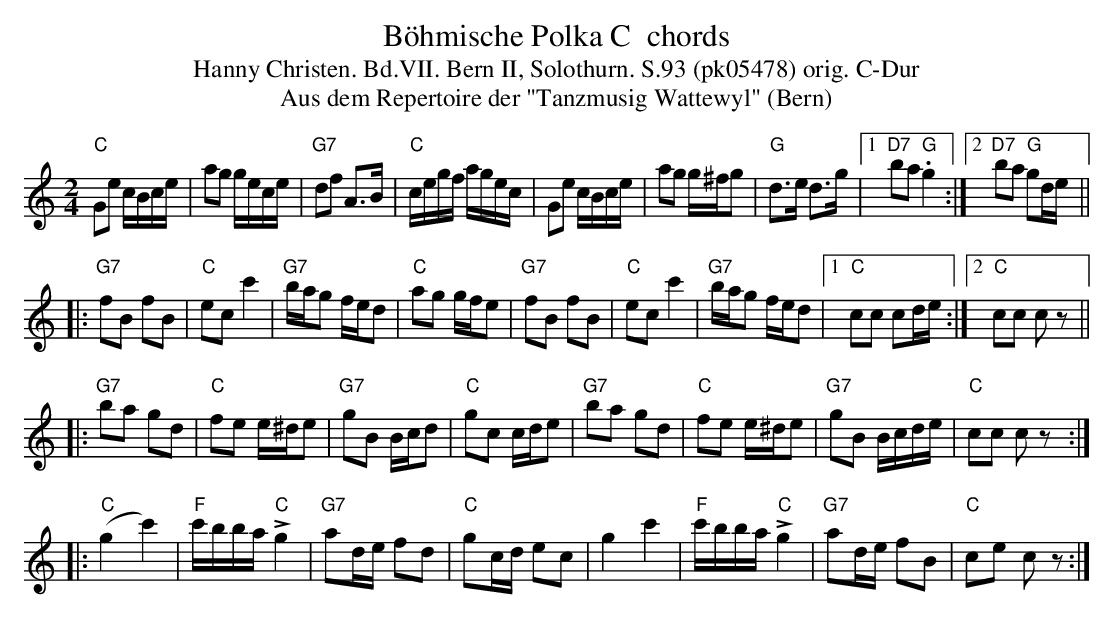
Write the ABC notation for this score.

X:1
T: B\"ohmische Polka C  chords
T:Hanny Christen. Bd.VII. Bern II, Solothurn. S.93 (pk05478) orig. C-Dur
T: Aus dem Repertoire der "Tanzmusig Wattewyl" (Bern)
M:2/4
L:1/16
K:C %%MIDI gchordon
"C"G2e2 cBce | a2g2 gece | "G7"d2f2 A3B | "C"cegf agec | G2e2 cBce | a2g2 g^fg2 | "G"d3e d3g |1 "D7"b2a2"G".g4 :|2 "D7"b2a2 "G"g2de ||
|: [L:1/8]
"G7"fB fB | "C"ec c'2 | "G7"b/a/g f/e/d | "C"ag g/f/e | "G7"fB fB | "C"ec c'2 | "G7"b/a/g f/e/d |1 "C"cc cd/e/ :|2 "C"cc cz ||
|:  "G7"ba gd | "C"fe e/^d/e | "G7"gB B/c/d | "C"gc c/d/e | "G7"ba gd | "C"fe e/^d/e | "G7"gB B/c/d/e/ | "C"cc cz ::
"C"(g2c'2) | "F"c'/b/b/a/ "C"+>+g2 | "G7"ad/e/ fd | "C"gc/d/ ec | g2c'2 | "F"c'/b/b/a/ "C"+>+g2 | "G7"ad/e/ fB | "C"ce cz :|
